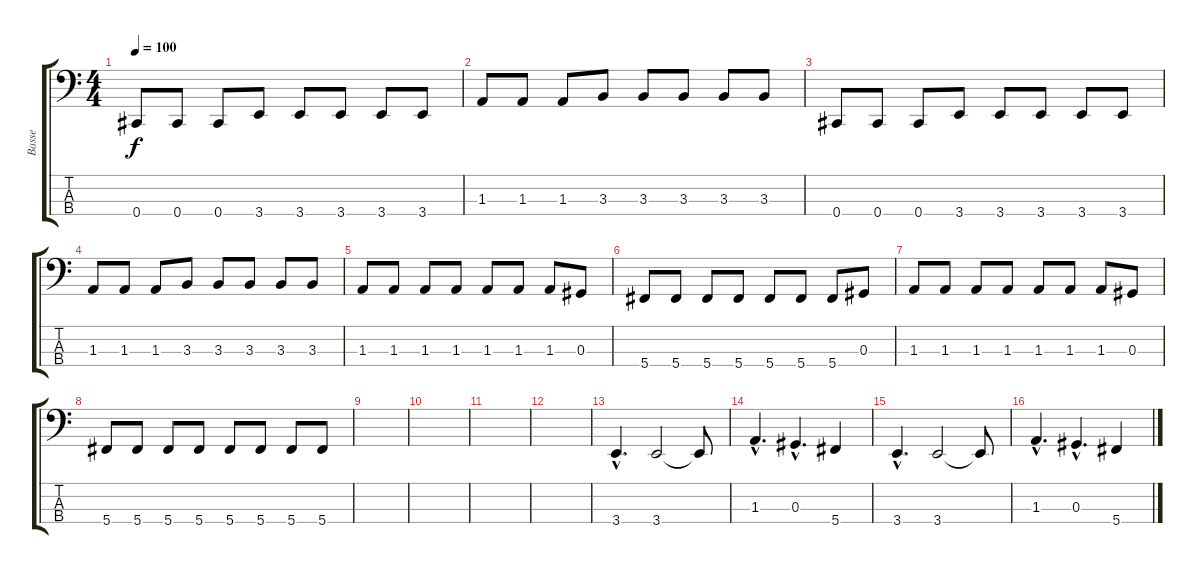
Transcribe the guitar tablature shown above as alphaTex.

\track ("Basse" "Basse") {instrument electricbassfinger}
\staff {score tabs}
\tuning (Gb2 Db2 Ab1 Db1) {hide}
\ts (4 4)
\tempo 100
\clef f4
\ks c
0.4.8{dy f} 0.4.8 0.4.8 3.4.8 3.4.8 3.4.8 3.4.8 3.4.8 |
1.3.8 1.3.8 1.3.8 3.3.8 3.3.8 3.3.8 3.3.8 3.3.8 |
0.4.8 0.4.8 0.4.8 3.4.8 3.4.8 3.4.8 3.4.8 3.4.8 |
1.3.8 1.3.8 1.3.8 3.3.8 3.3.8 3.3.8 3.3.8 3.3.8 |
1.3.8 1.3.8 1.3.8 1.3.8 1.3.8 1.3.8 1.3.8 0.3.8 |
5.4.8 5.4.8 5.4.8 5.4.8 5.4.8 5.4.8 5.4.8 0.3.8 |
1.3.8 1.3.8 1.3.8 1.3.8 1.3.8 1.3.8 1.3.8 0.3.8 |
5.4.8 5.4.8 5.4.8 5.4.8 5.4.8 5.4.8 5.4.8 5.4.8 |
|
|
|
|
3.4{hac}.4{d} 3.4.2 3.4{t}.8 |
1.3{hac}.4{d} 0.3{hac}.4{d} 5.4.4 |
3.4{hac}.4{d} 3.4.2 3.4{t}.8 |
1.3{hac}.4{d} 0.3{hac}.4{d} 5.4.4
